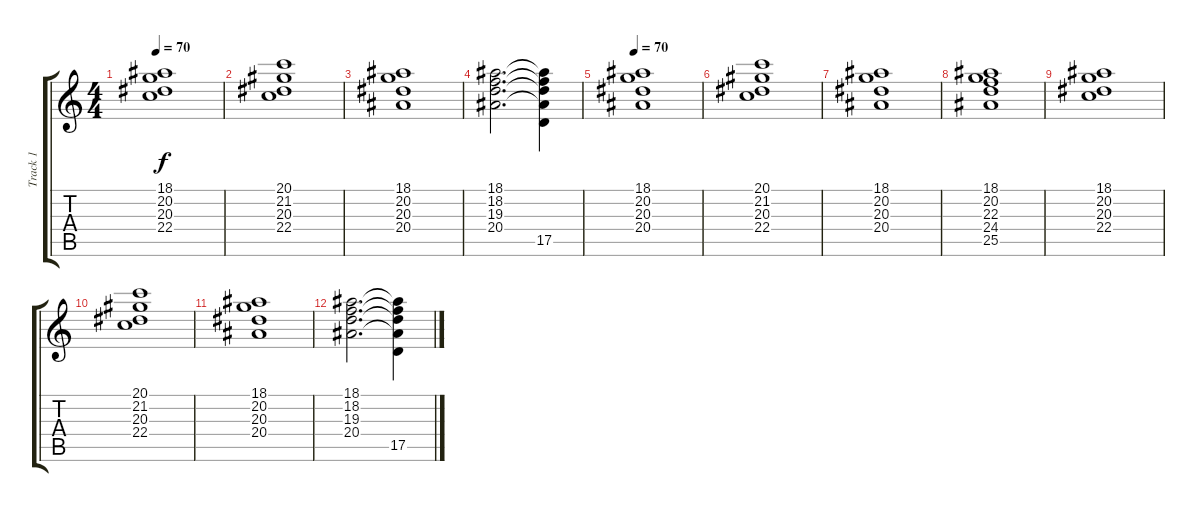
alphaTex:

\track ("Track 1" "Track 1") {instrument rockorgan}
\staff {score tabs}
\tuning (E4 B3 G3 D3 A2 E2) {hide}
\ts (4 4)
\tempo 70
\clef g2
\ks c
(18.1 20.2 20.3 22.4).1{dy f} |
(20.1 21.2 20.3 22.4).1 |
(18.1 20.2 20.3 20.4).1 |
(18.1 18.2 19.3 20.4).2{d} (18.1{t} 18.2{t} 19.3{t} 20.4{t} 17.5).4 |
\tempo 70
(18.1 20.2 20.3 20.4).1 |
(20.1 21.2 20.3 22.4).1 |
(18.1 20.2 20.3 20.4).1 |
(18.1 20.2 22.3 24.4 25.5).1 |
(18.1 20.2 20.3 22.4).1 |
(20.1 21.2 20.3 22.4).1 |
(18.1 20.2 20.3 20.4).1 |
(18.1 18.2 19.3 20.4).2{d} (18.1{t} 18.2{t} 19.3{t} 20.4{t} 17.5).4
